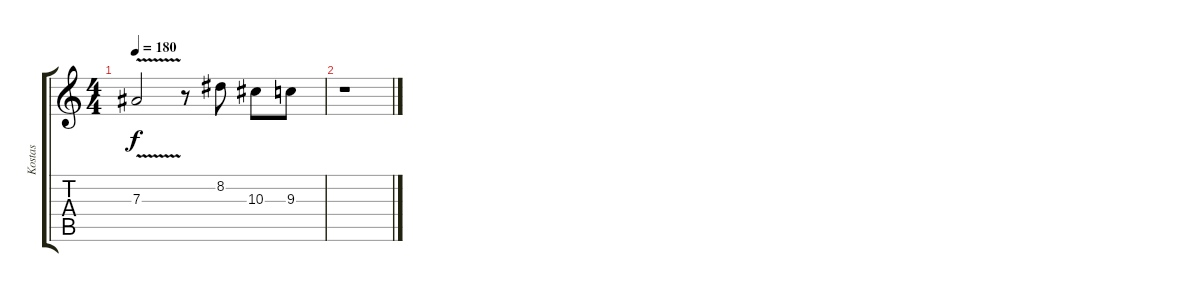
\track ("Kostas" "Kostas") {instrument distortionguitar}
\staff {score tabs}
\tuning (C4 G3 Eb3 Bb2 F2 C2) {hide}
\ts (4 4)
\tempo 180
\clef g2
\ks c
7.3{v}.2{dy f volume 1} r.8 8.2.8 10.3.8{volume 0} 9.3.8 |
r.1
